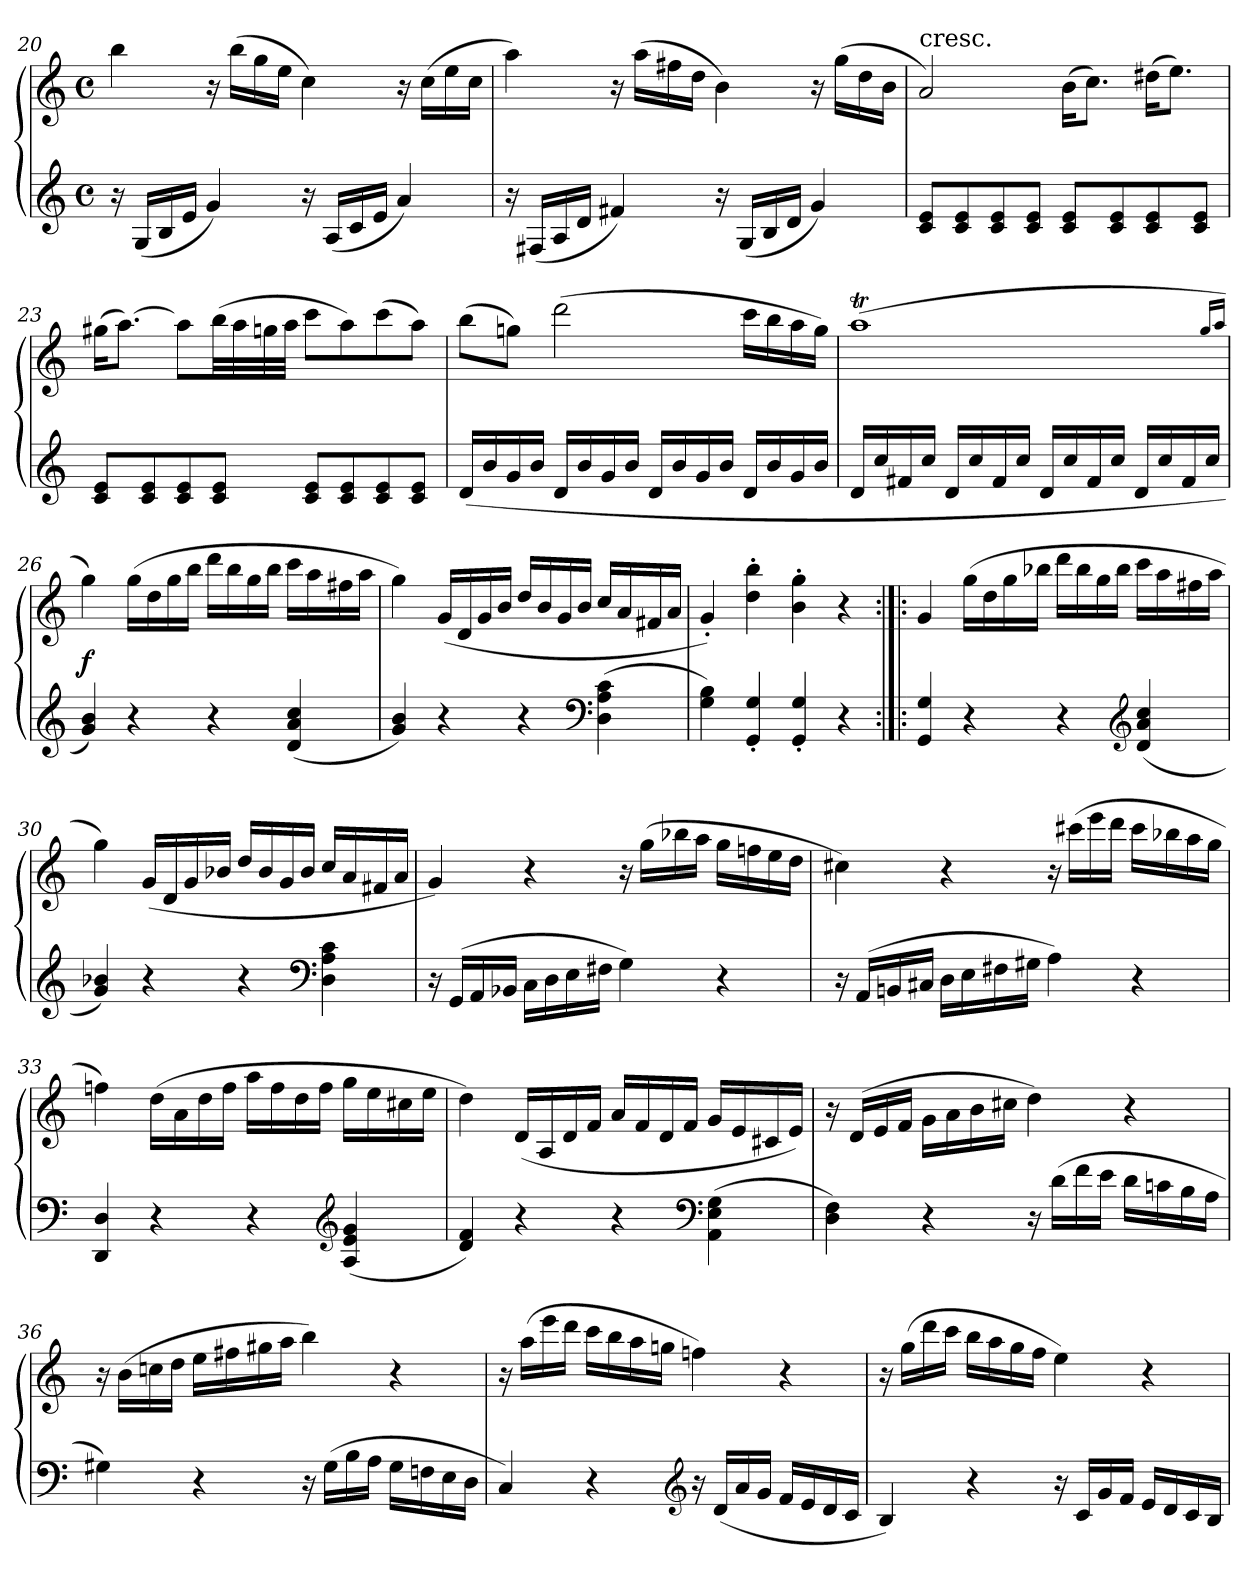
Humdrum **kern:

**kern	**kern	**dynam
*part1	*part1	*part1
*staff2	*staff1	*staff1/2
*clefG2	*clefG2	*
*k[]	*k[]	*
*M4/4	*M4/4	*
*met(c)	*met(c)	*
=20	=20	=20
16r	4bb	.
(16GLL	.	.
16B	.	.
16eJJ	.	.
4g)	16r	.
.	(16bbLL	.
.	16gg	.
.	16eeJJ	.
16r	4cc)	.
(16ALL	.	.
16c	.	.
16eJJ	.	.
4a)	16r	.
.	(16ccLL	.
.	16ee	.
.	16ccJJ	.
=21	=21	=21
16r	4aa)	.
(16F#XLL	.	.
16A	.	.
16dJJ	.	.
4f#X)	16r	.
.	(16aaLL	.
.	16ff#X	.
.	16ddJJ	.
16r	4b)	.
(16GLL	.	.
16B	.	.
16dJJ	.	.
4g)	16r	.
.	(16ggLL	.
.	16dd	.
.	16bJJ	.
=22	=22	=22
!	!LO:TX:t=cresc.	!
8c 8eL	2a)	.
8c 8e	.	.
8c 8e	.	.
8c 8eJ	.	.
8c 8eL	(16bKL	.
.	8.ccJ)	.
8c 8e	.	.
8c 8e	(16dd#XKL	.
.	8.eeJ)	.
8c 8eJ	.	.
=23	=23	=23
8c 8eL	(16gg#XKL	.
.	[8.aaJ)	.
8c 8e	.	.
8c 8e	8aaL]	.
8c 8eJ	(32bbLL	.
.	32aa	.
.	32ggn	.
.	32aaJJJ	.
8c 8eL	8cccL	.
8c 8e	8aa)	.
8c 8e	(8ccc	.
8c 8eJ	8aaJ)	.
=24	=24	=24
(16dLL	(8bbL	.
16b	.	.
16g	8ggnJ)	.
16bJJ	.	.
16dLL	(2ddd	.
16b	.	.
16g	.	.
16bJJ	.	.
16dLL	.	.
16b	.	.
16g	.	.
16bJJ	.	.
16dLL	16cccLL	.
16b	16bb	.
16g	16aa	.
16bJJ	16ggJJ)	.
=25	=25	=25
16dLL	(1aaT	.
16cc	.	.
16f#X	.	.
16ccJJ	.	.
16dLL	.	.
16cc	.	.
16f#	.	.
16ccJJ	.	.
16dLL	.	.
16cc	.	.
16f#	.	.
16ccJJ	.	.
16dLL	.	.
16cc	.	.
16f#	.	.
16ccJJ	.	.
.	16qggTTTLL	.
.	16qaaJJ	.
=26	=26	=26
4g 4b)	4gg)	f
4r	(16ggLL	.
.	16dd	.
.	16gg	.
.	16bbJJ	.
4r	16dddLL	.
.	16bb	.
.	16gg	.
.	16bbJJ	.
(4d 4a 4cc	16cccLL	.
.	16aa	.
.	16ff#X	.
.	16aaJJ	.
=27	=27	=27
4g 4b)	4gg)	.
4r	(16gLL	.
.	16d	.
.	16g	.
.	16bJJ	.
4r	16dd/LL	.
.	16b/	.
.	16g/	.
.	16b/JJ	.
*clefF4	*	*
(4D 4A 4c	16ccLL	.
.	16a	.
.	16f#X	.
.	16aJJ	.
=28	=28	=28
4G 4B)	4g')	.
4GG' 4G'	4dd' 4bb'	.
4GG' 4G'	4b' 4gg'	.
4r	4r	.
=29:|!|:	=29:|!|:	=29:|!|:
4GG 4G	4g	.
4r	(16ggLL	.
.	16dd	.
.	16gg	.
.	16bb-XJJ	.
4r	16dddLL	.
.	16bb-	.
.	16gg	.
.	16bb-JJ	.
*clefG2	*	*
(4d 4a 4cc	16cccLL	.
.	16aa	.
.	16ff#X	.
.	16aaJJ	.
=30	=30	=30
4g 4b-X)	4gg)	.
4r	(16gLL	.
.	16d	.
.	16g	.
.	16b-XJJ	.
4r	16dd/LL	.
.	16b-/	.
.	16g/	.
.	16b-/JJ	.
*clefF4	*	*
4D 4A 4c	16ccLL	.
.	16a	.
.	16f#X	.
.	16aJJ	.
=31	=31	=31
16r	4g)	.
(16GGLL	.	.
16AA	.	.
16BB-XJJ	.	.
16CLL	4r	.
16D	.	.
16E	.	.
16F#XJJ	.	.
4G)	16r	.
.	(16ggLL	.
.	16bb-X	.
.	16aaJJ	.
4r	16ggLL	.
.	16ffn	.
.	16ee	.
.	16ddJJ	.
=32	=32	=32
16r	4cc#X)	.
(16AALL	.	.
16BBn	.	.
16C#XJJ	.	.
16DLL	4r	.
16E	.	.
16F#X	.	.
16G#XJJ	.	.
4A)	16r	.
.	(16ccc#XLL	.
.	16eee	.
.	16dddJJ	.
4r	16ccc#LL	.
.	16bb-X	.
.	16aa	.
.	16ggJJ	.
=33	=33	=33
4DD 4D	4ffn)	.
4r	(16ddLL	.
.	16a	.
.	16dd	.
.	16ffJJ	.
4r	16aaLL	.
.	16ff	.
.	16dd	.
.	16ffJJ	.
*clefG2	*	*
(4A 4e 4g	16ggLL	.
.	16ee	.
.	16cc#X	.
.	16eeJJ	.
=34	=34	=34
4d 4f)	4dd)	.
4r	(16dLL	.
.	16A	.
.	16d	.
.	16fJJ	.
4r	16aLL	.
.	16f	.
.	16d	.
.	16fJJ	.
*clefF4	*	*
(4AA 4E 4G	16gLL	.
.	16e	.
.	16c#X	.
.	16eJJ)	.
=35	=35	=35
4D 4F)	16r	.
.	(16dLL	.
.	16e	.
.	16fJJ	.
4r	16g\LL	.
.	16a\	.
.	16b\	.
.	16cc#X\JJ	.
16r	4dd)	.
(16dLL	.	.
16f	.	.
16eJJ	.	.
16dLL	4r	.
16cn	.	.
16B	.	.
16AJJ	.	.
=36	=36	=36
4G#X)	16r	.
.	(16bLL	.
.	16ccn	.
.	16ddJJ	.
4r	16eeLL	.
.	16ff#X	.
.	16gg#X	.
.	16aaJJ	.
16r	4bb)	.
(16G#LL	.	.
16B	.	.
16AJJ	.	.
16G#LL	4r	.
16Fn	.	.
16E	.	.
16DJJ	.	.
=37	=37	=37
4C)	16r	.
.	(16aaLL	.
.	16eee	.
.	16dddJJ	.
4r	16cccLL	.
.	16bb	.
.	16aa	.
.	16ggnJJ	.
*clefG2	*	*
16r	4ffn)	.
(16dLL	.	.
16a	.	.
16gJJ	.	.
16fLL	4r	.
16e	.	.
16d	.	.
16cJJ	.	.
=38	=38	=38
4B)	16r	.
.	(16ggLL	.
.	16ddd	.
.	16cccJJ	.
4r	16bbLL	.
.	16aa	.
.	16gg	.
.	16ffJJ	.
16r	4ee)	.
16cLL	.	.
16g	.	.
16fJJ	.	.
16eLL	4r	.
16d	.	.
16c	.	.
16BJJ	.	.
=	=	=
*-	*-	*-
